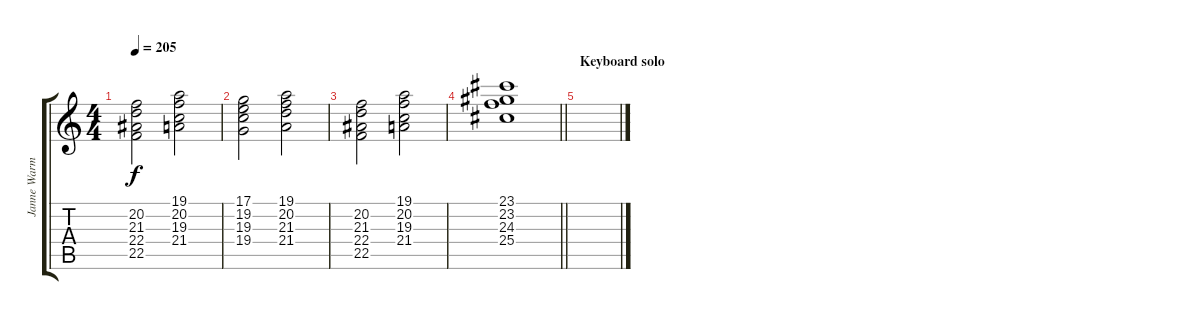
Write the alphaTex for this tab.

\track ("Janne Warman" "Janne Warm") {instrument stringensemble1}
\staff {score tabs}
\tuning (D4 A3 F3 C3 G2 D2) {hide}
\ts (4 4)
\tempo 205
\clef g2
\ks c
(20.2 21.3 22.4 22.5).2{dy f} (19.1 20.2 19.3 21.4).2 |
(17.1 19.2 19.3 19.4).2 (19.1 20.2 21.3 21.4).2 |
(20.2 21.3 22.4 22.5).2 (19.1 20.2 19.3 21.4).2 |
\barLineRight lightlight
(23.1 23.2 24.3 25.4).1 |
\section ("" "Keyboard solo")
